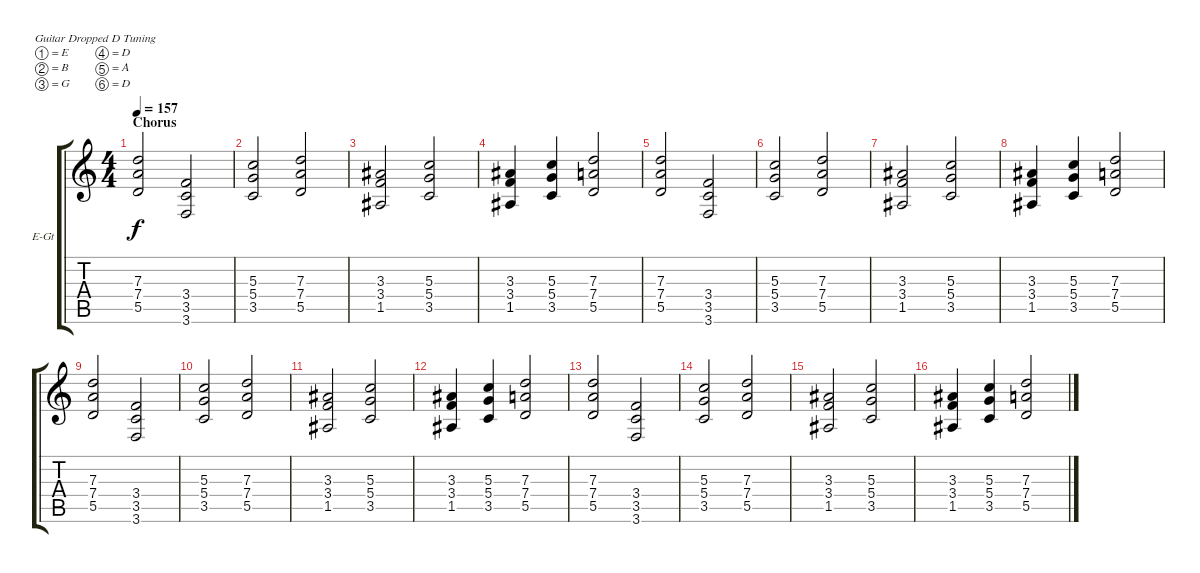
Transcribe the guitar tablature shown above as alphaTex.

\defaultSystemsLayout 4
\bracketExtendMode groupsimilarinstruments
\firstSystemTrackNameOrientation horizontal
\otherSystemsTrackNameOrientation horizontal
\track ("Gtr2 Rhythm - Erza" "E-Gt") {instrument distortionguitar}
\staff {score tabs}
\tuning (E4 B3 G3 D3 A2 D2)
\ts (4 4)
\section ("" "Chorus")
\tempo 157
\clef g2
\ks c
(5.5 7.4 7.3).2{dy f} (3.6 3.5 3.4).2 |
(3.5 5.4 5.3).2 (5.5 7.4 7.3).2 |
(1.5 3.4 3.3).2 (3.5 5.4 5.3).2 |
(1.5 3.4 3.3).4 (3.5 5.4 5.3).4 (5.5 7.4 7.3).2 |
(5.5 7.4 7.3).2 (3.6 3.5 3.4).2 |
(3.5 5.4 5.3).2 (5.5 7.4 7.3).2 |
(1.5 3.4 3.3).2 (3.5 5.4 5.3).2 |
(1.5 3.4 3.3).4 (3.5 5.4 5.3).4 (5.5 7.4 7.3).2 |
(5.5 7.4 7.3).2 (3.6 3.5 3.4).2 |
(3.5 5.4 5.3).2 (5.5 7.4 7.3).2 |
(1.5 3.4 3.3).2 (3.5 5.4 5.3).2 |
(1.5 3.4 3.3).4 (3.5 5.4 5.3).4 (5.5 7.4 7.3).2 |
(5.5 7.4 7.3).2 (3.6 3.5 3.4).2 |
(3.5 5.4 5.3).2 (5.5 7.4 7.3).2 |
(1.5 3.4 3.3).2 (3.5 5.4 5.3).2 |
(1.5 3.4 3.3).4 (3.5 5.4 5.3).4 (5.5 7.4 7.3).2
